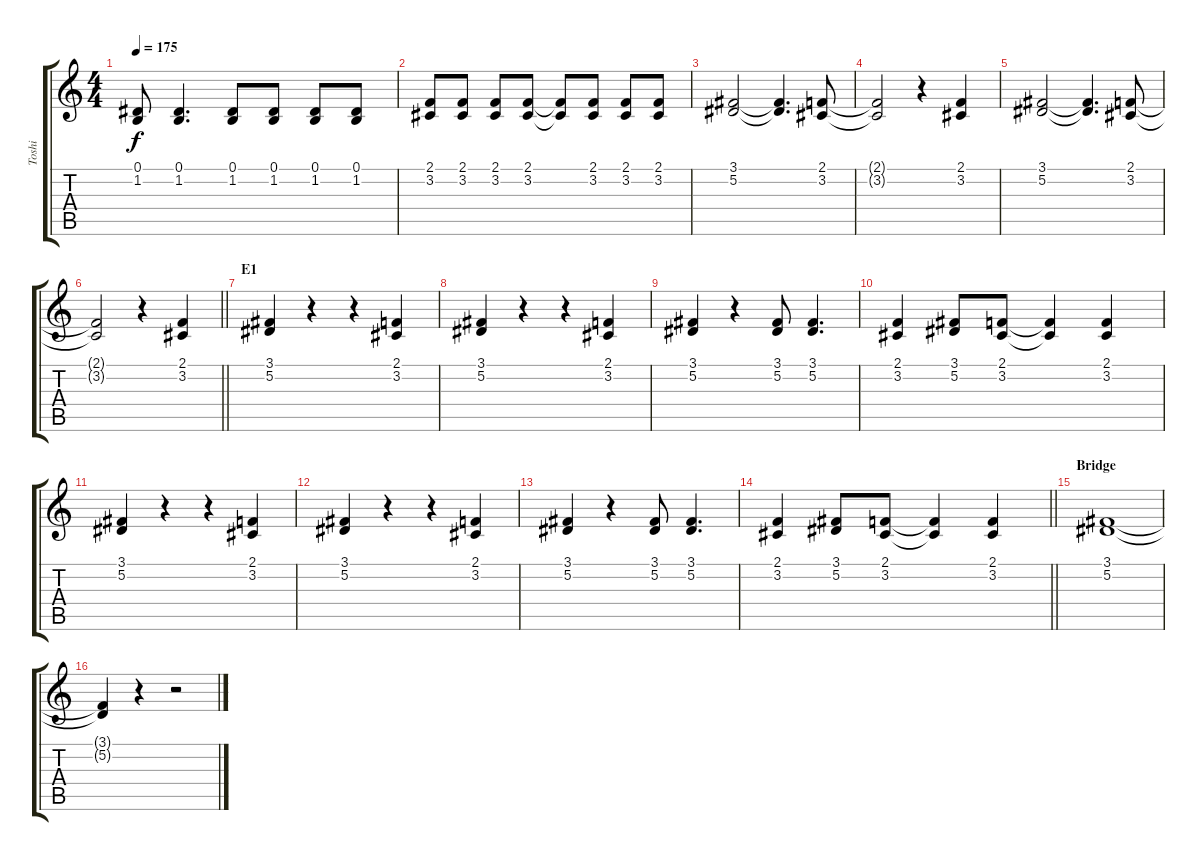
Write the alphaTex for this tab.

\track ("Toshi" "Toshi") {instrument violin}
\staff {score tabs}
\tuning (Eb4 Bb3 Gb3 Db3 Ab2 Eb2) {hide}
\ts (4 4)
\tempo 175
\clef g2
\ks c
(0.1 1.2).8{dy f} (0.1 1.2).4{d} (0.1 1.2).8 (0.1 1.2).8 (0.1 1.2).8 (0.1 1.2).8 |
(2.1 3.2).8 (2.1 3.2).8 (2.1 3.2).8 (2.1 3.2).8 (2.1{t} 3.2{t}).8 (2.1 3.2).8 (2.1 3.2).8 (2.1 3.2).8 |
(3.1 5.2).2 (3.1{t} 5.2{t}).4{d} (2.1 3.2).8 |
(2.1{t} 3.2{t}).2 r.4 (2.1 3.2).4 |
(3.1 5.2).2 (3.1{t} 5.2{t}).4{d} (2.1 3.2).8 |
\barLineRight lightlight
(2.1{t} 3.2{t}).2 r.4 (2.1 3.2).4 |
\section ("" "E1")
(3.1 5.2).4 r.4 r.4 (2.1 3.2).4 |
(3.1 5.2).4 r.4 r.4 (2.1 3.2).4 |
(3.1 5.2).4 r.4 (3.1 5.2).8 (3.1 5.2).4{d} |
(2.1 3.2).4 (3.1 5.2).8 (2.1 3.2).8 (2.1{t} 3.2{t}).4 (2.1 3.2).4 |
(3.1 5.2).4 r.4 r.4 (2.1 3.2).4 |
(3.1 5.2).4 r.4 r.4 (2.1 3.2).4 |
(3.1 5.2).4 r.4 (3.1 5.2).8 (3.1 5.2).4{d} |
\barLineRight lightlight
(2.1 3.2).4 (3.1 5.2).8 (2.1 3.2).8 (2.1{t} 3.2{t}).4 (2.1 3.2).4 |
\section ("" "Bridge")
(3.1 5.2).1 |
(3.1{t} 5.2{t}).4 r.4 r.2
